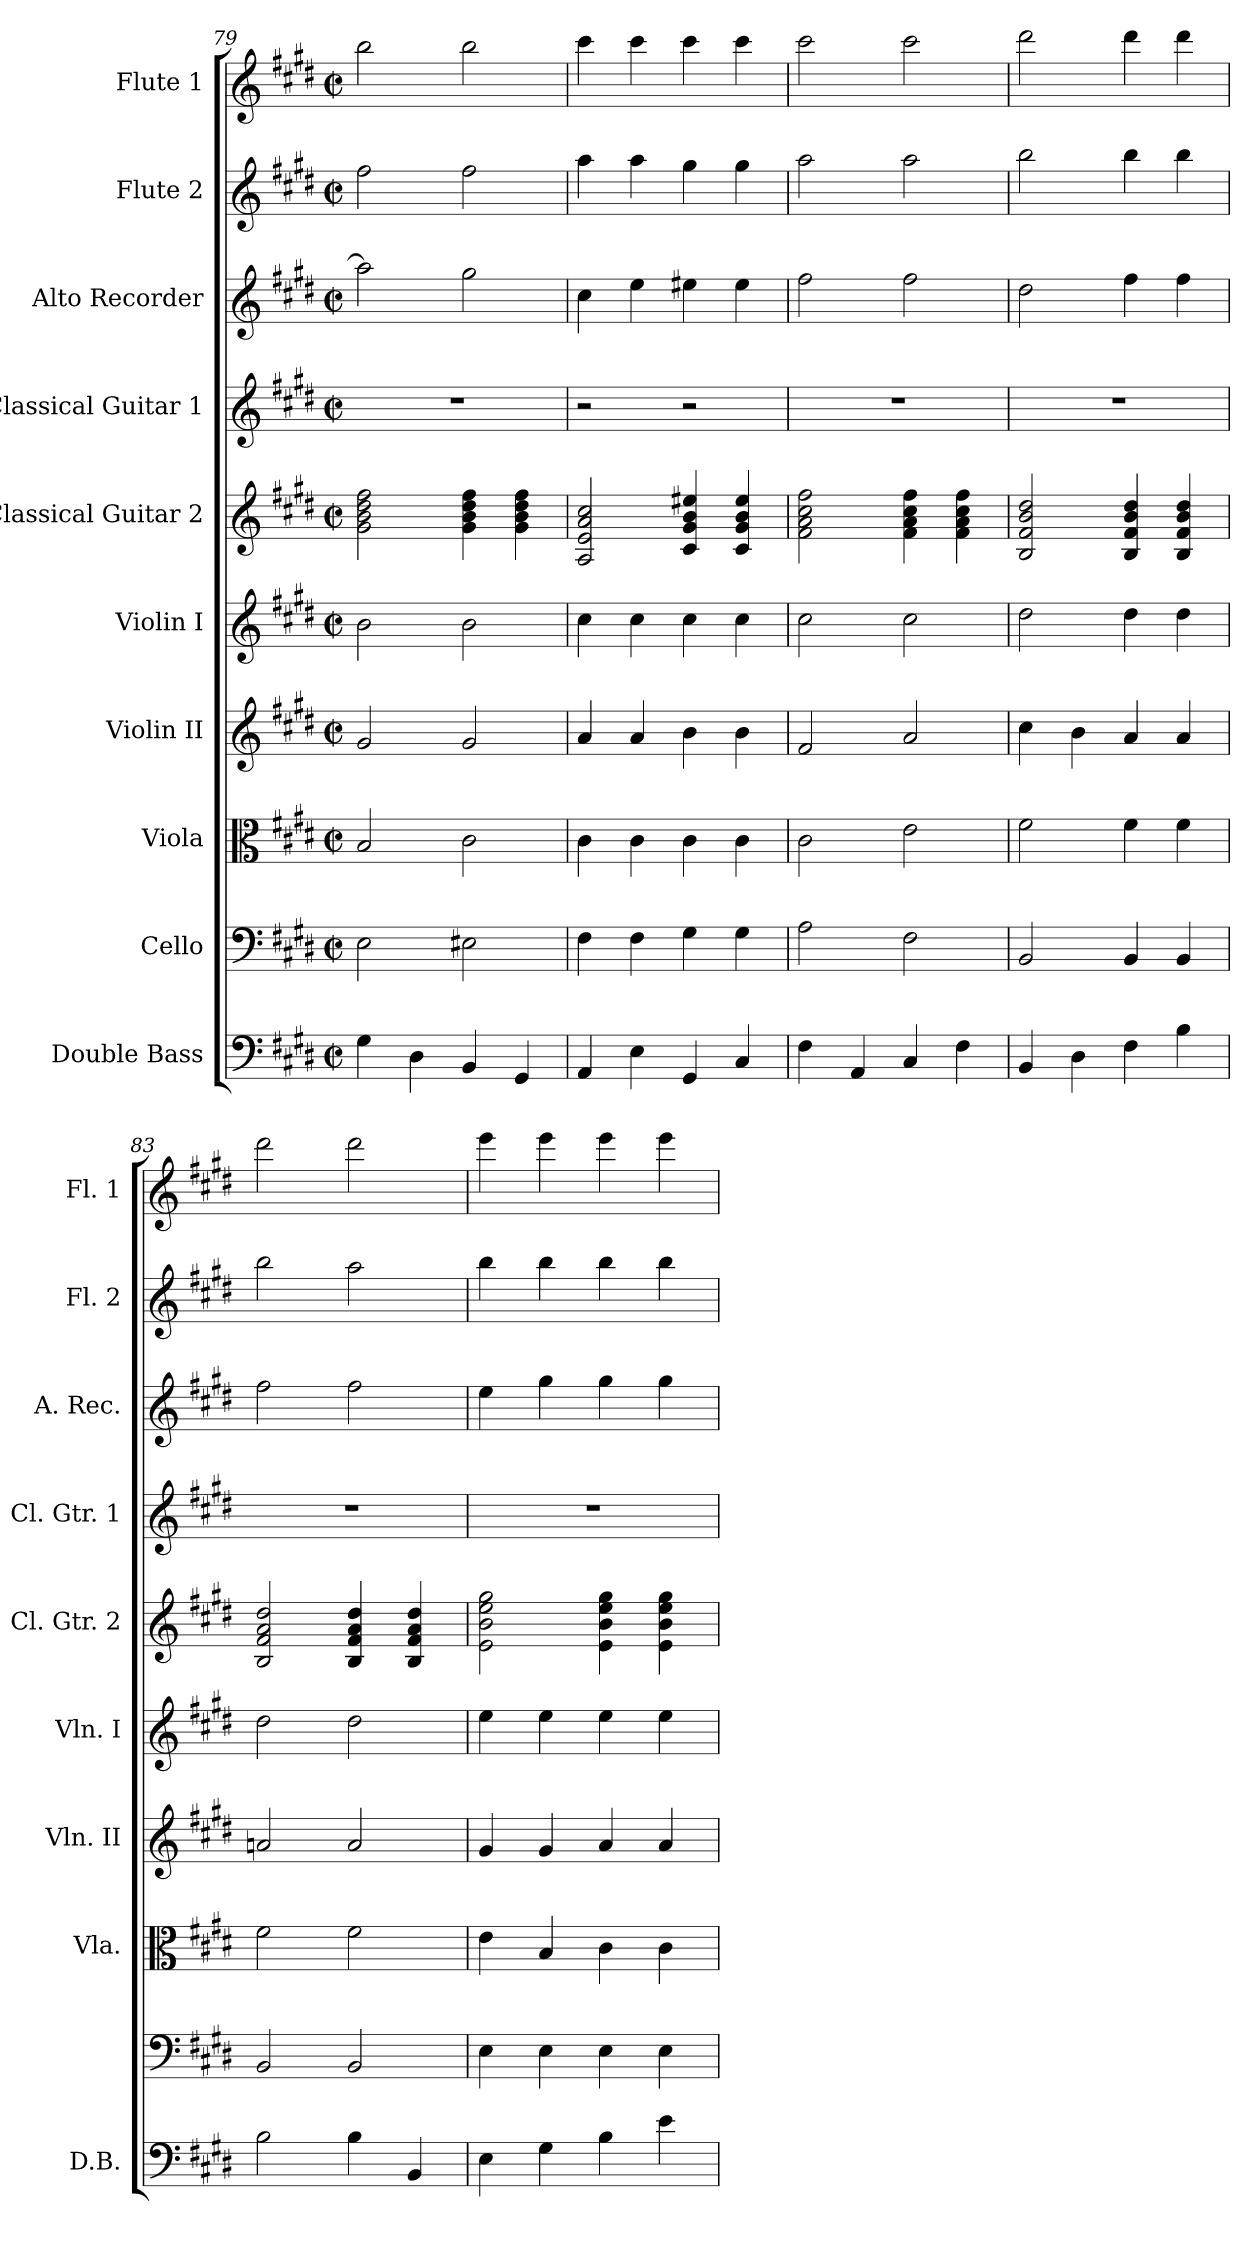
**kern	**kern	**kern	**kern	**kern	**kern	**kern	**kern	**kern	**kern
*part10	*part9	*part8	*part7	*part6	*part5	*part4	*part3	*part2	*part1
*staff10	*staff9	*staff8	*staff7	*staff6	*staff5	*staff4	*staff3	*staff2	*staff1
*I"Double Bass	*I"Cello	*I"Viola	*I"Violin II	*I"Violin I	*I"Classical Guitar 2	*I"Classical Guitar 1	*I"Alto Recorder	*I"Flute 2	*I"Flute 1
*I'D.B.	*	*I'Vla.	*I'Vln. II	*I'Vln. I	*I'Cl. Gtr. 2	*I'Cl. Gtr. 1	*I'A. Rec.	*I'Fl. 2	*I'Fl. 1
*clefF4	*clefF4	*clefC3	*clefG2	*clefG2	*clefG2	*clefG2	*clefG2	*clefG2	*clefG2
*ITrd7c12	*	*	*	*	*ITrd7c12	*ITrd7c12	*	*	*
*k[f#c#g#d#]	*k[f#c#g#d#]	*k[f#c#g#d#]	*k[f#c#g#d#]	*k[f#c#g#d#]	*k[f#c#g#d#]	*k[f#c#g#d#]	*k[f#c#g#d#]	*k[f#c#g#d#]	*k[f#c#g#d#]
*E:	*E:	*E:	*E:	*E:	*E:	*E:	*E:	*E:	*E:
*M2/2	*M2/2	*M2/2	*M2/2	*M2/2	*M2/2	*M2/2	*M2/2	*M2/2	*M2/2
*met(c|)	*met(c|)	*met(c|)	*met(c|)	*met(c|)	*met(c|)	*met(c|)	*met(c|)	*met(c|)	*met(c|)
=79	=79	=79	=79	=79	=79	=79	=79	=79	=79
4GG#\	2E\	2B/	2g#/	2b\	2G#\ 2B\ 2d#\ 2f#\	1r	2aa\]	2ff#\	2bb\
4DD#\	.	.	.	.	.	.	.	.	.
4BBB/	2E#X\	2c#\	2g#/	2b\	4G#\ 4B\ 4d#\ 4f#\	.	2gg#\	2ff#\	2bb\
4GGG#/	.	.	.	.	4G#\ 4B\ 4d#\ 4f#\	.	.	.	.
=80	=80	=80	=80	=80	=80	=80	=80	=80	=80
4AAA/	4F#\	4c#\	4a/	4cc#\	2AA/ 2E/ 2A/ 2c#/	2r	4cc#\	4aa\	4ccc#\
4EE\	4F#\	4c#\	4a/	4cc#\	.	.	4ee\	4aa\	4ccc#\
4GGG#/	4G#\	4c#\	4b\	4cc#\	4C#/ 4G#/ 4B/ 4e#X/	2r	4ee#X\	4gg#\	4ccc#\
4CC#/	4G#\	4c#\	4b\	4cc#\	4C#/ 4G#/ 4B/ 4e#/	.	4ee#\	4gg#\	4ccc#\
!!LO:PB:g=z
=81	=81	=81	=81	=81	=81	=81	=81	=81	=81
4FF#\	2A\	2c#\	2f#/	2cc#\	2F#\ 2A\ 2c#\ 2f#\	1r	2ff#\	2aa\	2ccc#\
4AAA/	.	.	.	.	.	.	.	.	.
4CC#/	2F#\	2e\	2a/	2cc#\	4F#\ 4A\ 4c#\ 4f#\	.	2ff#\	2aa\	2ccc#\
4FF#\	.	.	.	.	4F#\ 4A\ 4c#\ 4f#\	.	.	.	.
=82	=82	=82	=82	=82	=82	=82	=82	=82	=82
4BBB/	2BB/	2f#\	4cc#\	2dd#\	2BB/ 2F#/ 2B/ 2d#/	1r	2dd#\	2bb\	2ddd#\
4DD#\	.	.	4b\	.	.	.	.	.	.
4FF#\	4BB/	4f#\	4a/	4dd#\	4BB/ 4F#/ 4B/ 4d#/	.	4ff#\	4bb\	4ddd#\
4BB\	4BB/	4f#\	4a/	4dd#\	4BB/ 4F#/ 4B/ 4d#/	.	4ff#\	4bb\	4ddd#\
=83	=83	=83	=83	=83	=83	=83	=83	=83	=83
2BB\	2BB/	2f#\	2ani/	2dd#\	2BB/ 2F#/ 2A/ 2d#/	1r	2ff#\	2bb\	2ddd#\
4BB\	2BB/	2f#\	2a/	2dd#\	4BB/ 4F#/ 4A/ 4d#/	.	2ff#\	2aa\	2ddd#\
4BBB/	.	.	.	.	4BB/ 4F#/ 4A/ 4d#/	.	.	.	.
=84	=84	=84	=84	=84	=84	=84	=84	=84	=84
4EE\	4E\	4e\	4g#/	4ee\	2E\ 2B\ 2e\ 2g#\	1r	4ee\	4bb\	4eee\
4GG#\	4E\	4B/	4g#/	4ee\	.	.	4gg#\	4bb\	4eee\
4BB\	4E\	4c#\	4a/	4ee\	4E\ 4B\ 4e\ 4g#\	.	4gg#\	4bb\	4eee\
4E\	4E\	4c#\	4a/	4ee\	4E\ 4B\ 4e\ 4g#\	.	4gg#\	4bb\	4eee\
=	=	=	=	=	=	=	=	=	=
*-	*-	*-	*-	*-	*-	*-	*-	*-	*-
